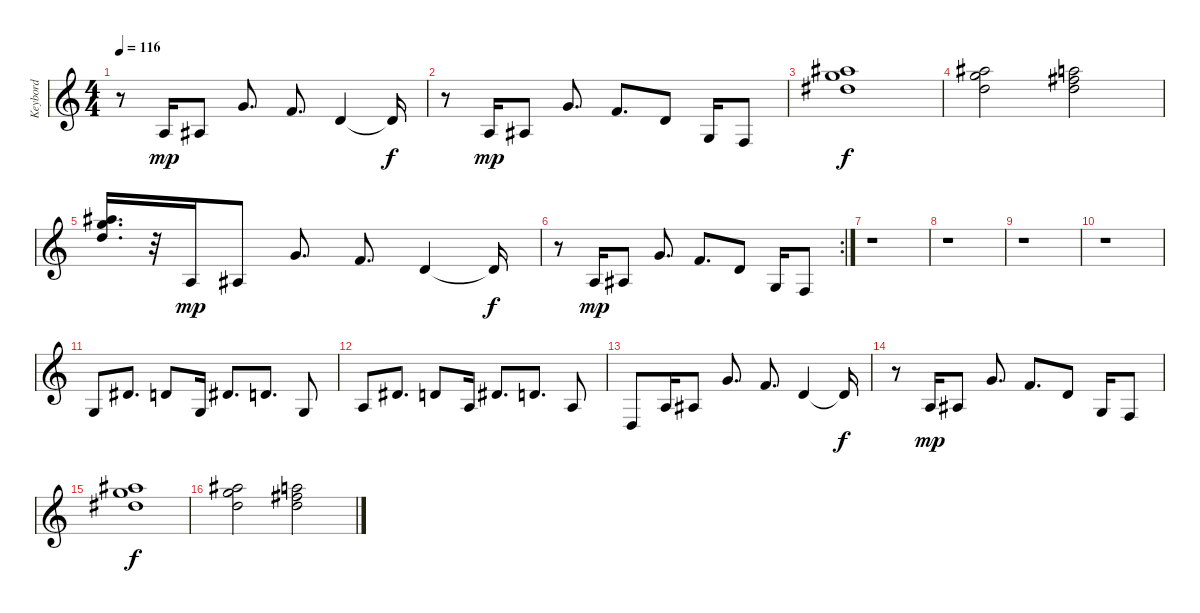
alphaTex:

\track ("Keybord" "Keybord") {instrument electricgrandpiano}
\staff {score}
\tuning (E4 B3 G3 D3 A2 E2) {hide}
\ts (4 4)
\tempo 116
\clef g2
\ks c
r.8{dy f} 2.3.16{dy mp} 3.3.8 3.1.8{d} 1.1.8{d} 3.2.4 3.2{t}.16{dy f} |
r.8 2.3.16{dy mp} 3.3.8 3.1.8{d} 1.1.8{d} 3.2.8 0.3.16 3.4.8 |
(18.1 20.2 20.3).1{dy f} |
(18.1 20.2 19.3).2 (17.1 19.2 19.3).2 |
(18.1 20.2 19.3).16{d} r.32 2.3.16{dy mp} 3.3.8 3.1.8{d} 1.1.8{d} 3.2.4 3.2{t}.16{dy f} |
\rc 2
r.8 2.3.16{dy mp} 3.3.8 3.1.8{d} 1.1.8{d} 3.2.8 0.3.16 3.4.8 |
r.1 |
r.1 |
r.1 |
r.1 |
0.3.8 4.2.8{d} 3.2.8 0.3.16 4.2.8{d} 3.2.8{d} 0.3.8 |
2.3.8 4.2.8{d} 3.2.8 2.3.16 4.2.8{d} 3.2.8{d} 2.3.8 |
0.4.8 2.3.16 3.3.8 3.1.8{d} 1.1.8{d} 3.2.4 3.2{t}.16{dy f} |
r.8 2.3.16{dy mp} 3.3.8 3.1.8{d} 1.1.8{d} 3.2.8 0.3.16 3.4.8 |
(18.1 20.2 20.3).1{dy f} |
(18.1 20.2 19.3).2 (17.1 19.2 19.3).2
